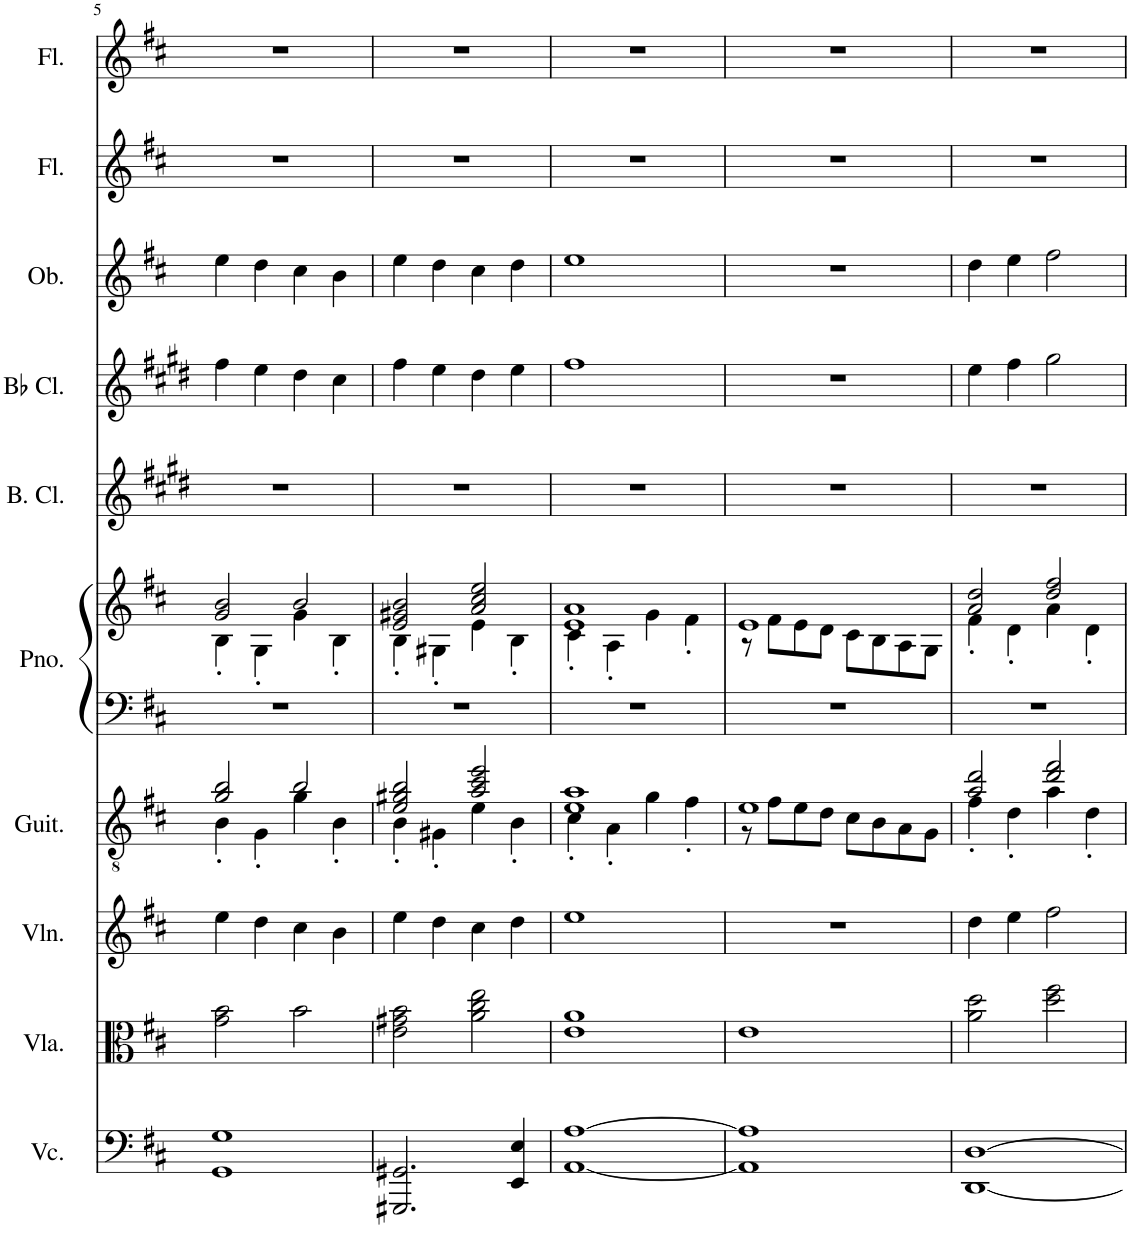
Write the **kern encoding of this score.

**kern	**kern	**kern	**kern	**kern	**kern	**kern	**kern	**kern	**kern	**kern
*part10	*part9	*part8	*part7	*part6	*part6	*part5	*part4	*part3	*part2	*part1
*staff11	*staff10	*staff9	*staff8	*staff7	*staff6	*staff5	*staff4	*staff3	*staff2	*staff1
*I"Violoncello	*I"Viola	*I"Violin	*I"Acoustic Guitar	*I"Piano	*	*I"Bass Clarinet	*I"Bb Clarinet	*I"Oboe	*I"Flute	*I"Flute
*I'Vc.	*I'Vla.	*I'Vln.	*I'Guit.	*I'Pno.	*	*I'B. Cl.	*I'Bb Cl.	*I'Ob.	*I'Fl.	*I'Fl.
!!LO:PB:g=z
*clefF4	*clefC3	*clefG2	*clefGv2	*clefF4	*clefG2	*clefG2	*clefG2	*clefG2	*clefG2	*clefG2
*	*	*	*	*	*	*Trd8c14	*Trd1c2	*	*	*
*k[f#c#]	*k[f#c#]	*k[f#c#]	*k[f#c#]	*k[f#c#]	*k[f#c#]	*k[f#c#g#d#]	*k[f#c#g#d#]	*k[f#c#]	*k[f#c#]	*k[f#c#]
*M2/2	*M2/2	*M2/2	*M2/2	*M2/2	*M2/2	*M2/2	*M2/2	*M2/2	*M2/2	*M2/2
*met(c|)	*met(c|)	*met(c|)	*met(c|)	*met(c|)	*met(c|)	*met(c|)	*met(c|)	*met(c|)	*met(c|)	*met(c|)
=5	=5	=5	=5	=5	=5	=5	=5	=5	=5	=5
*	*	*	*^	*	*^	*	*	*	*	*
1GG 1G	2g\ 2b\	4ee\	2g/ 2b/	4B'\	1r	2g/ 2b/	4B'\	1r	4ff#\	4ee\	1r	1r
.	.	4dd\	.	4G'\	.	.	4G'\	.	4ee\	4dd\	.	.
.	2b\	4cc#\	2b/	4g\	.	2b/	4g\	.	4dd#\	4cc#\	.	.
.	.	4b\	.	4B'\	.	.	4B'\	.	4cc#\	4b\	.	.
=6	=6	=6	=6	=6	=6	=6	=6	=6	=6	=6	=6	=6
2.GGG#X/ 2.GG#X/	2e\ 2g#X\ 2b\	4ee\	2e/ 2g#X/ 2b/	4B'\	1r	2e/ 2g#X/ 2b/	4B'\	1r	4ff#\	4ee\	1r	1r
.	.	4dd\	.	4G#X'\	.	.	4G#X'\	.	4ee\	4dd\	.	.
.	2a\ 2cc#\ 2ee\	4cc#\	2a/ 2cc#/ 2ee/	4e\	.	2a/ 2cc#/ 2ee/	4e\	.	4dd#\	4cc#\	.	.
4EE/ 4E/	.	4dd\	.	4B'\	.	.	4B'\	.	4ee\	4dd\	.	.
=7	=7	=7	=7	=7	=7	=7	=7	=7	=7	=7	=7	=7
[1AA [1A	1e 1a	1ee	1e 1a	4c#'\	1r	1e 1a	4c#'\	1r	1ff#	1ee	1r	1r
.	.	.	.	4A'\	.	.	4A'\	.	.	.	.	.
.	.	.	.	4g\	.	.	4g\	.	.	.	.	.
.	.	.	.	4f#'\	.	.	4f#'\	.	.	.	.	.
=8	=8	=8	=8	=8	=8	=8	=8	=8	=8	=8	=8	=8
1AA] 1A]	1e	1r	1e	8r	1r	1e	8r	1r	1r	1r	1r	1r
.	.	.	.	8f#\L	.	.	8f#\L	.	.	.	.	.
.	.	.	.	8e\	.	.	8e\	.	.	.	.	.
.	.	.	.	8d\J	.	.	8d\J	.	.	.	.	.
.	.	.	.	8c#\L	.	.	8c#\L	.	.	.	.	.
.	.	.	.	8B\	.	.	8B\	.	.	.	.	.
.	.	.	.	8A\	.	.	8A\	.	.	.	.	.
.	.	.	.	8G\J	.	.	8G\J	.	.	.	.	.
=9	=9	=9	=9	=9	=9	=9	=9	=9	=9	=9	=9	=9
[1DD [1D	2a\ 2dd\	4dd\	2a/ 2dd/	4f#'\	1r	2a/ 2dd/	4f#'\	1r	4ee\	4dd\	1r	1r
.	.	4ee\	.	4d'\	.	.	4d'\	.	4ff#\	4ee\	.	.
.	2dd\ 2ff#\	2ff#\	2dd/ 2ff#/	4a\	.	2dd/ 2ff#/	4a\	.	2gg#\	2ff#\	.	.
.	.	.	.	4d'\	.	.	4d'\	.	.	.	.	.
*	*	*	*v	*v	*	*v	*v	*	*	*	*	*
=	=	=	=	=	=	=	=	=	=	=
*-	*-	*-	*-	*-	*-	*-	*-	*-	*-	*-
